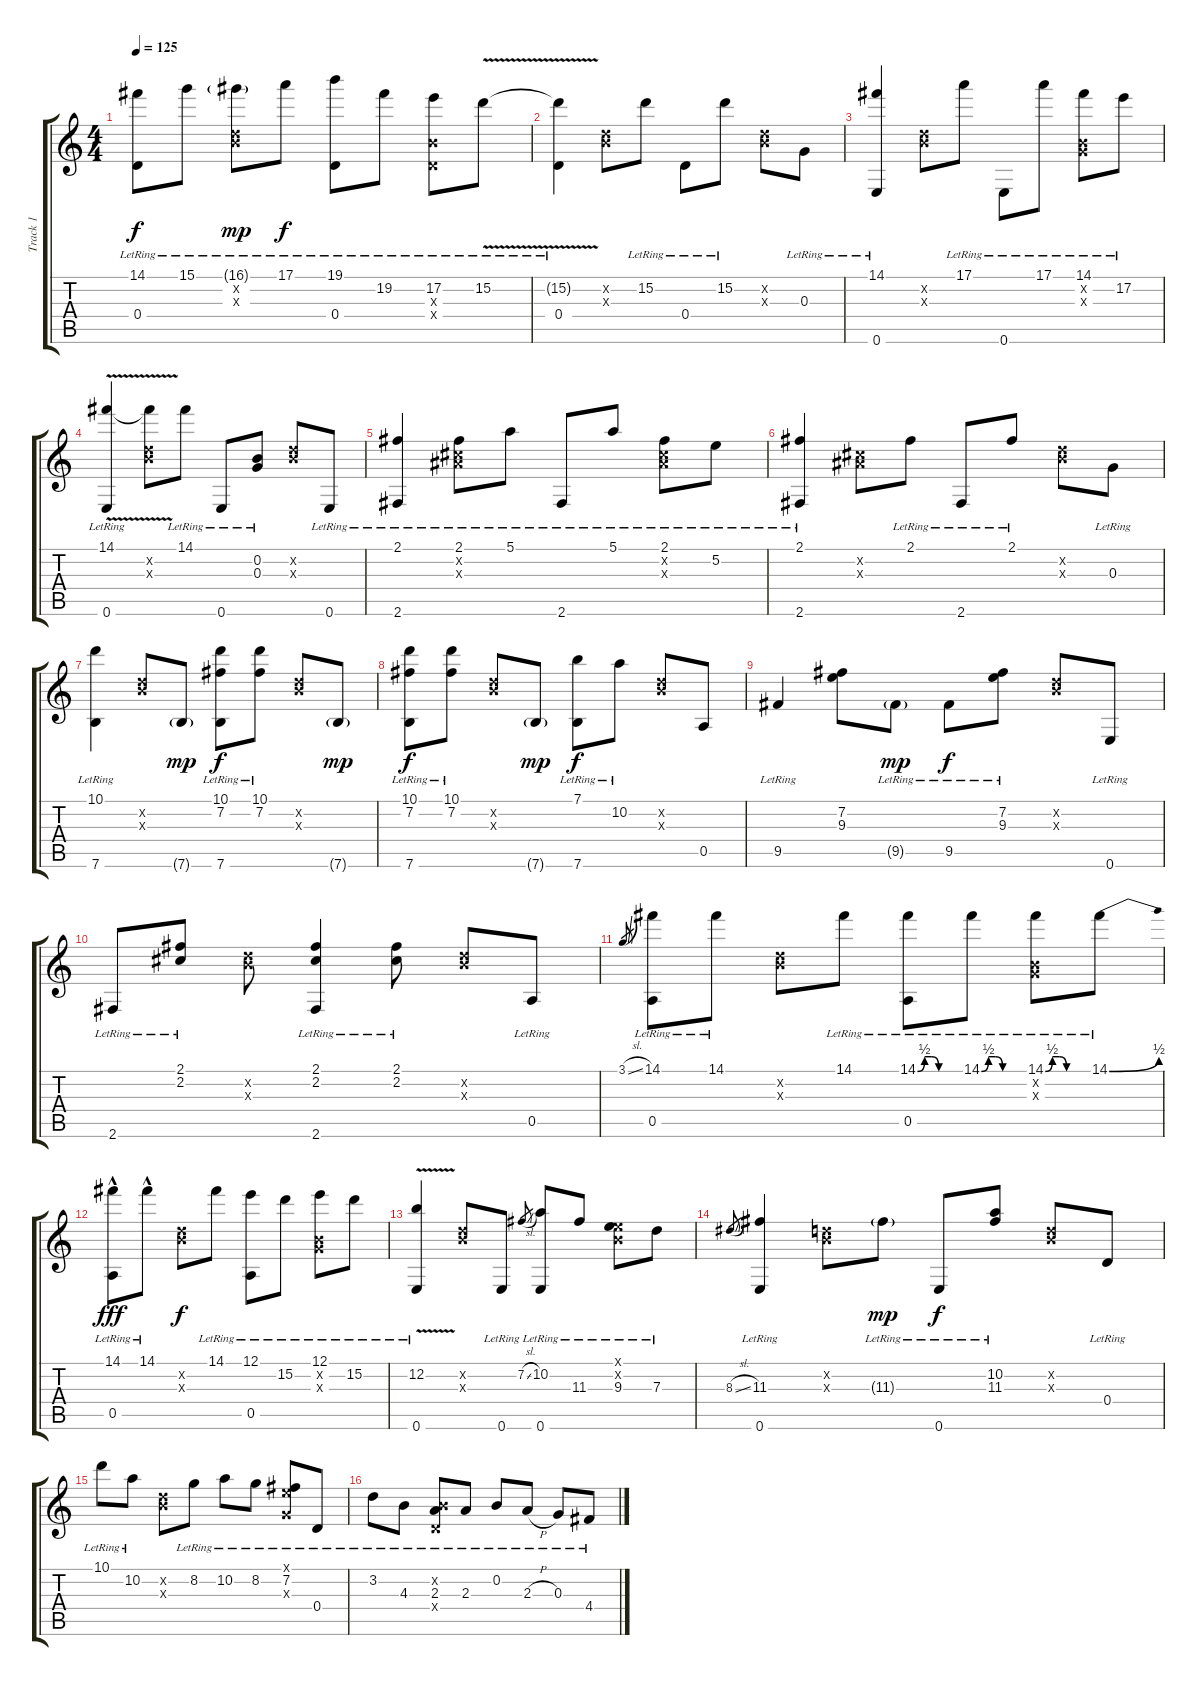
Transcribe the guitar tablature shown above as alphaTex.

\track ("Track 1" "Track 1") {instrument acousticguitarsteel}
\staff {score tabs}
\tuning (E4 B3 G3 D3 A2 E2) {hide}
\ts (4 4)
\tempo 125
\clef g2
\ks c
(14.1{lr} 0.4{lr}).8{dy f} 15.1{lr}.8 (16.1{g lr} 3.2{x} 4.3{x}).8{dy mp} 17.1{lr}.8{dy f} (19.1{lr} 0.4{lr}).8 19.2{lr}.8 (17.2{lr} 4.3{x} 0.4{x}).8 15.2{v lr}.8 |
(15.2{t} 0.4{lr}).4 (3.2{x} 4.3{x}).8 15.2{lr}.8 0.4{lr}.8 15.2{lr}.8 (3.2{x} 4.3{x}).8 0.3{lr}.8 |
(14.1{lr} 0.6{lr}).4 (3.2{x} 4.3{x}).8 17.1{lr}.8 0.6{lr}.8 17.1{lr}.8 (14.1{lr} 0.2{x} 0.3{x}).8 17.2{lr}.8 |
(14.1{v lr} 0.6{lr}).4 (14.1{t} 3.2{x} 4.3{x}).8 14.1{lr}.8 0.6{lr}.8 (0.2{lr} 0.3{lr}).8 (3.2{x} 4.3{x}).8 0.6{lr}.8 |
(2.1{lr} 2.6{lr}).4 (2.1{lr} 2.2{x} 3.3{x}).8 5.1{lr}.8 2.6{lr}.8 5.1{lr}.8 (2.1{lr} 2.2{x} 3.3{x}).8 5.2{lr}.8 |
(2.1{lr} 2.6{lr}).4 (2.2{x} 3.3{x}).8 2.1{lr}.8 2.6{lr}.8 2.1{lr}.8 (3.2{x} 4.3{x}).8 0.3{lr}.8 |
(10.1{lr} 7.6).4 (3.2{x} 4.3{x}).8 7.6{g}.8{dy mp} (10.1{lr} 7.2{lr} 7.6).8{dy f} (10.1{lr} 7.2{lr}).8 (3.2{x} 4.3{x}).8 7.6{g}.8{dy mp} |
(10.1{lr} 7.2{lr} 7.6).8{dy f} (10.1{lr} 7.2{lr}).8 (3.2{x} 4.3{x}).8 7.6{g}.8{dy mp} (7.1{lr} 7.6).8{dy f} 10.2{lr}.8 (3.2{x} 4.3{x}).8 0.5.8 |
9.5{lr}.4 (7.2 9.3).8 9.5{g lr}.8{dy mp} 9.5{lr}.8{dy f} (7.2{lr} 9.3{lr}).8 (3.2{x} 4.3{x}).8 0.6{lr}.8 |
2.6{lr}.8 (2.1{lr} 2.2{lr}).8 (3.2{x} 4.3{x}).8 (2.1{lr} 2.2{lr} 2.6{lr}).4 (2.1{lr} 2.2{lr}).8 (3.2{x} 4.3{x}).8 0.5{lr}.8 |
3.1{sl}.8{gr} (14.1{lr} 0.5{lr}).8 14.1{lr}.8 (3.2{x} 4.3{x}).8 14.1{lr}.8 (14.1{be (custom 0 0 10 2 20 2 30 0 60 0) lr} 0.5{lr}).8 14.1{be (custom 0 0 10 2 20 2 30 0 60 0) lr}.8 (14.1{be (custom 0 0 10 2 20 2 30 0 60 0) lr} 0.2{x} 0.3{x}).8 14.1{be (bend 0 0 60 2) lr}.8 |
(14.1{hac lr} 0.5{lr}).8{dy fff} 14.1{hac lr}.8 (3.2{x} 4.3{x}).8{dy f} 14.1{lr}.8 (12.1{lr} 0.5{lr}).8 15.2{lr}.8 (12.1{lr} 0.2{x} 0.3{x}).8 15.2{lr}.8 |
(12.2{v lr} 0.6{lr}).4 (3.2{x} 4.3{x}).8 0.6{lr}.8 7.2{sl}.8{gr} (10.2{lr} 0.6{lr}).8 11.3{lr}.8 (0.1{x} 0.2{x} 9.3{lr}).8 7.3{lr}.8 |
8.3{sl}.8{gr} (11.3{lr} 0.6{lr}).4 (3.2{x} 4.3{x}).8 11.3{g lr}.8{dy mp} 0.6{lr}.8{dy f} (10.2{lr} 11.3{lr}).8 (3.2{x} 4.3{x}).8 0.4{lr}.8 |
10.1{lr}.8 10.2{lr}.8 (3.2{x} 4.3{x}).8 8.2{lr}.8 10.2{lr}.8 8.2{lr}.8 (0.1{x} 7.2{lr} 0.3{x}).8 0.4{lr}.8 |
3.2{lr}.8 4.3{lr}.8 (0.2{x} 2.3{lr} 0.4{x}).8 2.3{lr}.8 0.2{lr}.8 2.3{h lr}.8 0.3{lr}.8 4.4{lr}.8
